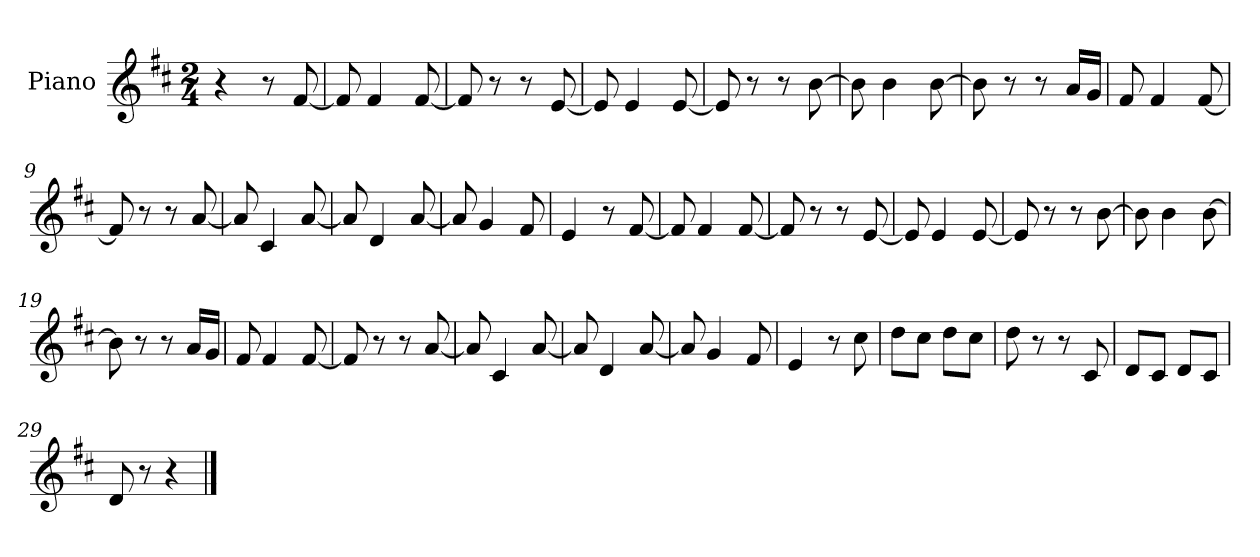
**kern
*part1
*staff1
*I"Piano
*I'Pno.
*clefG2
*k[f#c#]
*M2/4
=1
4r
8r
[8f#/
=2
8f#/]
4f#/
[8f#/
=3
8f#/]
8r
8r
[8e/
=4
8e/]
4e/
[8e/
=5
8e/]
8r
8r
[8b\
=6
8b\]
4b\
[8b\
=7
8b\]
8r
8r
16a/LL
16g/JJ
=8
8f#/
4f#/
[8f#/
=9
8f#/]
8r
8r
[8a/
=10
8a/]
4c#/
[8a/
!!LO:LB:g=z
=11
8a/]
4d/
[8a/
=12
8a/]
4g/
8f#/
=13
4e/
8r
[8f#/
=14
8f#/]
4f#/
[8f#/
=15
8f#/]
8r
8r
[8e/
=16
8e/]
4e/
[8e/
=17
8e/]
8r
8r
[8b\
=18
8b\]
4b\
[8b\
=19
8b\]
8r
8r
16a/LL
16g/JJ
=20
8f#/
4f#/
[8f#/
!!LO:LB:g=z
=21
8f#/]
8r
8r
[8a/
=22
8a/]
4c#/
[8a/
=23
8a/]
4d/
[8a/
=24
8a/]
4g/
8f#/
=25
4e/
8r
8cc#\
=26
8dd\L
8cc#\J
8dd\L
8cc#\J
=27
8dd\
8r
8r
8c#/
=28
8d/L
8c#/J
8d/L
8c#/J
=29
8d/
8r
4r
==
*-
